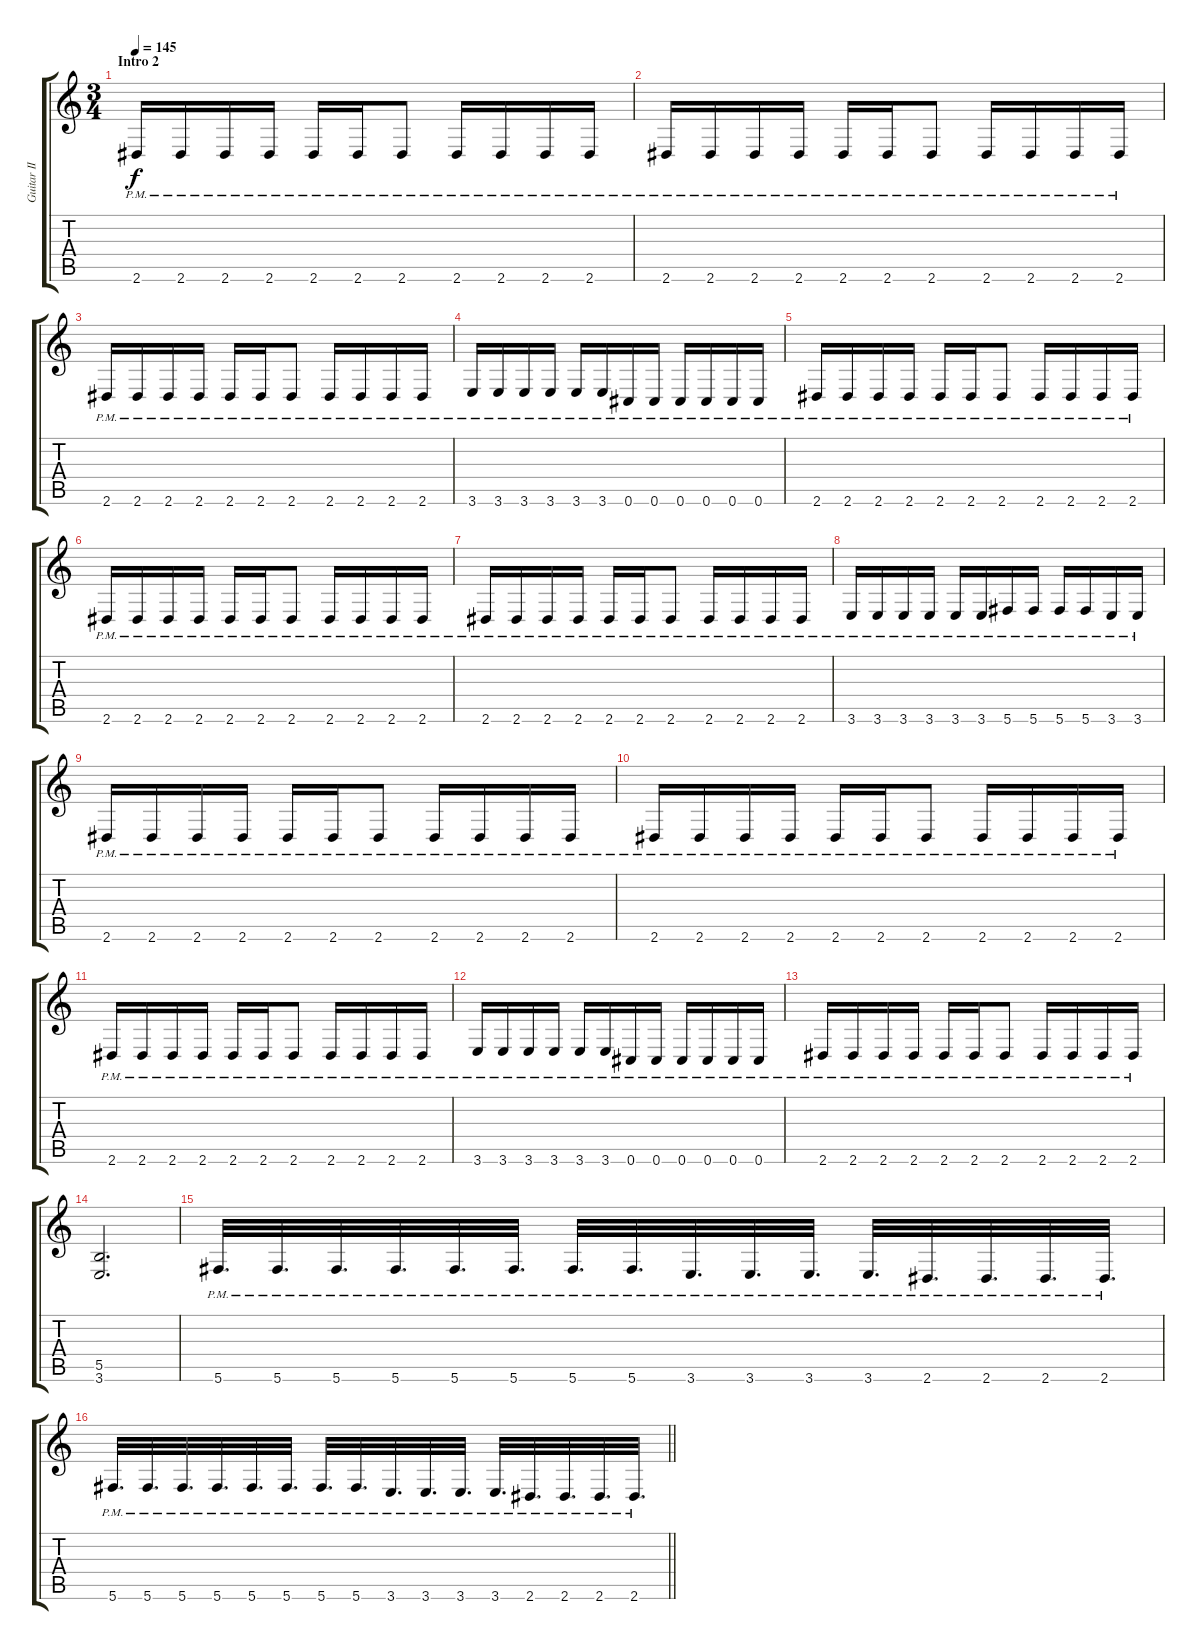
\track ("Guitar II" "Guitar II") {instrument distortionguitar}
\staff {score tabs}
\tuning (Db4 Ab3 E3 B2 Gb2 Db2) {hide}
\ts (3 4)
\section ("" "Intro 2")
\tempo 145
\clef g2
\ks c
2.6{pm}.16{dy f} 2.6{pm}.16 2.6{pm}.16 2.6{pm}.16 2.6{pm}.16 2.6{pm}.16 2.6{pm}.8 2.6{pm}.16 2.6{pm}.16 2.6{pm}.16 2.6{pm}.16 |
2.6{pm}.16 2.6{pm}.16 2.6{pm}.16 2.6{pm}.16 2.6{pm}.16 2.6{pm}.16 2.6{pm}.8 2.6{pm}.16 2.6{pm}.16 2.6{pm}.16 2.6{pm}.16 |
2.6{pm}.16 2.6{pm}.16 2.6{pm}.16 2.6{pm}.16 2.6{pm}.16 2.6{pm}.16 2.6{pm}.8 2.6{pm}.16 2.6{pm}.16 2.6{pm}.16 2.6{pm}.16 |
3.6{pm}.16 3.6{pm}.16 3.6{pm}.16 3.6{pm}.16 3.6{pm}.16 3.6{pm}.16 0.6{pm}.16 0.6{pm}.16 0.6{pm}.16 0.6{pm}.16 0.6{pm}.16 0.6{pm}.16 |
2.6{pm}.16 2.6{pm}.16 2.6{pm}.16 2.6{pm}.16 2.6{pm}.16 2.6{pm}.16 2.6{pm}.8 2.6{pm}.16 2.6{pm}.16 2.6{pm}.16 2.6{pm}.16 |
2.6{pm}.16 2.6{pm}.16 2.6{pm}.16 2.6{pm}.16 2.6{pm}.16 2.6{pm}.16 2.6{pm}.8 2.6{pm}.16 2.6{pm}.16 2.6{pm}.16 2.6{pm}.16 |
2.6{pm}.16 2.6{pm}.16 2.6{pm}.16 2.6{pm}.16 2.6{pm}.16 2.6{pm}.16 2.6{pm}.8 2.6{pm}.16 2.6{pm}.16 2.6{pm}.16 2.6{pm}.16 |
3.6{pm}.16 3.6{pm}.16 3.6{pm}.16 3.6{pm}.16 3.6{pm}.16 3.6{pm}.16 5.6{pm}.16 5.6{pm}.16 5.6{pm}.16 5.6{pm}.16 3.6{pm}.16 3.6{pm}.16 |
2.6{pm}.16 2.6{pm}.16 2.6{pm}.16 2.6{pm}.16 2.6{pm}.16 2.6{pm}.16 2.6{pm}.8 2.6{pm}.16 2.6{pm}.16 2.6{pm}.16 2.6{pm}.16 |
2.6{pm}.16 2.6{pm}.16 2.6{pm}.16 2.6{pm}.16 2.6{pm}.16 2.6{pm}.16 2.6{pm}.8 2.6{pm}.16 2.6{pm}.16 2.6{pm}.16 2.6{pm}.16 |
2.6{pm}.16 2.6{pm}.16 2.6{pm}.16 2.6{pm}.16 2.6{pm}.16 2.6{pm}.16 2.6{pm}.8 2.6{pm}.16 2.6{pm}.16 2.6{pm}.16 2.6{pm}.16 |
3.6{pm}.16 3.6{pm}.16 3.6{pm}.16 3.6{pm}.16 3.6{pm}.16 3.6{pm}.16 0.6{pm}.16 0.6{pm}.16 0.6{pm}.16 0.6{pm}.16 0.6{pm}.16 0.6{pm}.16 |
2.6{pm}.16 2.6{pm}.16 2.6{pm}.16 2.6{pm}.16 2.6{pm}.16 2.6{pm}.16 2.6{pm}.8 2.6{pm}.16 2.6{pm}.16 2.6{pm}.16 2.6{pm}.16 |
(5.5 3.6).2{d} |
5.6{pm}.32{d} 5.6{pm}.32{d} 5.6{pm}.32{d} 5.6{pm}.32{d} 5.6{pm}.32{d} 5.6{pm}.32{d} 5.6{pm}.32{d} 5.6{pm}.32{d} 3.6{pm}.32{d} 3.6{pm}.32{d} 3.6{pm}.32{d} 3.6{pm}.32{d} 2.6{pm}.32{d} 2.6{pm}.32{d} 2.6{pm}.32{d} 2.6{pm}.32{d} |
\barLineRight lightlight
5.6{pm}.32{d} 5.6{pm}.32{d} 5.6{pm}.32{d} 5.6{pm}.32{d} 5.6{pm}.32{d} 5.6{pm}.32{d} 5.6{pm}.32{d} 5.6{pm}.32{d} 3.6{pm}.32{d} 3.6{pm}.32{d} 3.6{pm}.32{d} 3.6{pm}.32{d} 2.6{pm}.32{d} 2.6{pm}.32{d} 2.6{pm}.32{d} 2.6{pm}.32{d}
